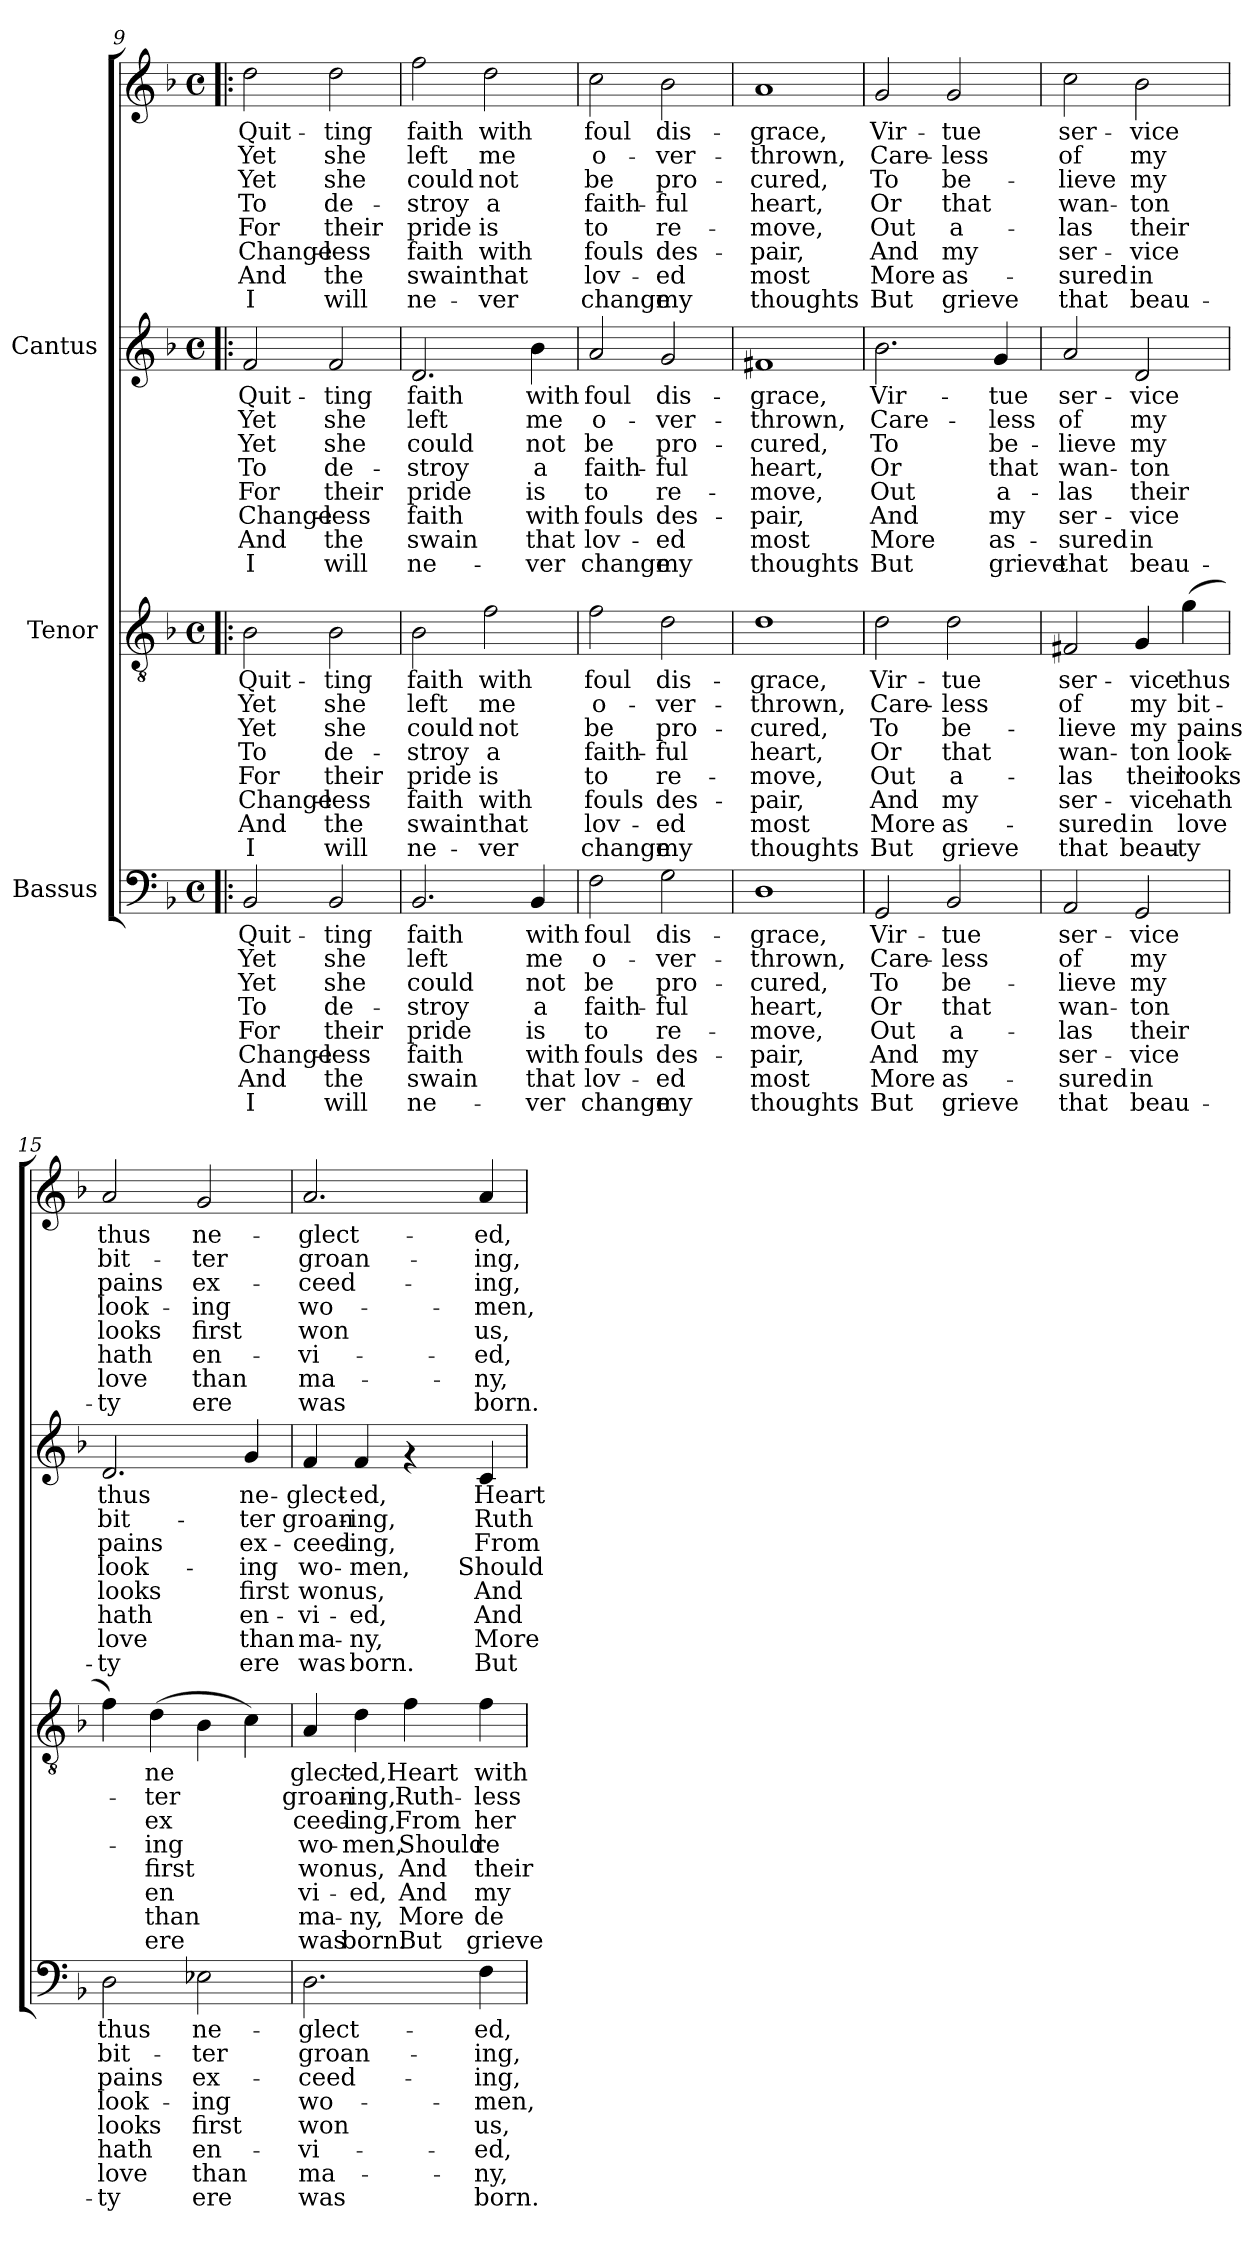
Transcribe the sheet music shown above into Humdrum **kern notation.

**kern	**text	**text	**text	**text	**text	**text	**text	**text	**kern	**text	**text	**text	**text	**text	**text	**text	**text	**kern	**text	**text	**text	**text	**text	**text	**text	**text	**kern	**text	**text	**text	**text	**text	**text	**text	**text
*part3	*part3	*part3	*part3	*part3	*part3	*part3	*part3	*part3	*part2	*part2	*part2	*part2	*part2	*part2	*part2	*part2	*part2	*part1	*part1	*part1	*part1	*part1	*part1	*part1	*part1	*part1	*part1	*part1	*part1	*part1	*part1	*part1	*part1	*part1	*part1
*staff4	*staff4	*staff4	*staff4	*staff4	*staff4	*staff4	*staff4	*staff4	*staff3	*staff3	*staff3	*staff3	*staff3	*staff3	*staff3	*staff3	*staff3	*staff2	*staff2	*staff2	*staff2	*staff2	*staff2	*staff2	*staff2	*staff2	*staff1	*staff1	*staff1	*staff1	*staff1	*staff1	*staff1	*staff1	*staff1
*I"Bassus	*	*	*	*	*	*	*	*	*I"Tenor	*	*	*	*	*	*	*	*	*I"Cantus	*	*	*	*	*	*	*	*	*	*	*	*	*	*	*	*	*
*clefF4	*	*	*	*	*	*	*	*	*clefGv2	*	*	*	*	*	*	*	*	*clefG2	*	*	*	*	*	*	*	*	*clefG2	*	*	*	*	*	*	*	*
*k[b-]	*	*	*	*	*	*	*	*	*k[b-]	*	*	*	*	*	*	*	*	*k[b-]	*	*	*	*	*	*	*	*	*k[b-]	*	*	*	*	*	*	*	*
*F:	*	*	*	*	*	*	*	*	*F:	*	*	*	*	*	*	*	*	*F:	*	*	*	*	*	*	*	*	*F:	*	*	*	*	*	*	*	*
*M4/4	*	*	*	*	*	*	*	*	*M4/4	*	*	*	*	*	*	*	*	*M4/4	*	*	*	*	*	*	*	*	*M4/4	*	*	*	*	*	*	*	*
*met(c)	*	*	*	*	*	*	*	*	*met(c)	*	*	*	*	*	*	*	*	*met(c)	*	*	*	*	*	*	*	*	*met(c)	*	*	*	*	*	*	*	*
=9!|:	=9!|:	=9!|:	=9!|:	=9!|:	=9!|:	=9!|:	=9!|:	=9!|:	=9!|:	=9!|:	=9!|:	=9!|:	=9!|:	=9!|:	=9!|:	=9!|:	=9!|:	=9!|:	=9!|:	=9!|:	=9!|:	=9!|:	=9!|:	=9!|:	=9!|:	=9!|:	=9!|:	=9!|:	=9!|:	=9!|:	=9!|:	=9!|:	=9!|:	=9!|:	=9!|:
!	!LO:LY:b:cj	!LO:LY:b:cj	!LO:LY:b:cj	!LO:LY:b:cj	!LO:LY:b:cj	!LO:LY:b:cj	!LO:LY:b:cj	!LO:LY:b:cj	!	!LO:LY:b:cj	!LO:LY:b:cj	!LO:LY:b:cj	!LO:LY:b:cj	!LO:LY:b:cj	!LO:LY:b:cj	!LO:LY:b:cj	!LO:LY:b:cj	!	!LO:LY:b:cj	!LO:LY:b:cj	!LO:LY:b:cj	!LO:LY:b:cj	!LO:LY:b:cj	!LO:LY:b:cj	!LO:LY:b:cj	!LO:LY:b:cj	!	!LO:LY:b:cj	!LO:LY:b:cj	!LO:LY:b:cj	!LO:LY:b:cj	!LO:LY:b:cj	!LO:LY:b:cj	!LO:LY:b:cj	!LO:LY:b:cj
2BB-/	Quit-	-Yet	Yet	To	For	Change-	-And	I	2B-\	Quit-	-Yet	Yet	To	For	Change-	-And	I	2f/	Quit-	-Yet	Yet	To	For	Change-	-And	I	2dd\	Quit-	-Yet	Yet	To	For	Change-	-And	I
!	!LO:LY:b:cj	!LO:LY:b:cj	!LO:LY:b:cj	!LO:LY:b:cj	!LO:LY:b:cj	!LO:LY:b:cj	!LO:LY:b:cj	!LO:LY:b:cj	!	!LO:LY:b:cj	!LO:LY:b:cj	!LO:LY:b:cj	!LO:LY:b:cj	!LO:LY:b:cj	!LO:LY:b:cj	!LO:LY:b:cj	!LO:LY:b:cj	!	!LO:LY:b:cj	!LO:LY:b:cj	!LO:LY:b:cj	!LO:LY:b:cj	!LO:LY:b:cj	!LO:LY:b:cj	!LO:LY:b:cj	!LO:LY:b:cj	!	!LO:LY:b:cj	!LO:LY:b:cj	!LO:LY:b:cj	!LO:LY:b:cj	!LO:LY:b:cj	!LO:LY:b:cj	!LO:LY:b:cj	!LO:LY:b:cj
2BB-/	ting	she	she	de-	-their	less	the	will	2B-\	ting	she	she	de-	-their	less	the	will	2f/	ting	she	she	de-	-their	less	the	will	2dd\	ting	she	she	de-	-their	less	the	will
=10	=10	=10	=10	=10	=10	=10	=10	=10	=10	=10	=10	=10	=10	=10	=10	=10	=10	=10	=10	=10	=10	=10	=10	=10	=10	=10	=10	=10	=10	=10	=10	=10	=10	=10	=10
!	!LO:LY:b:cj	!LO:LY:b:cj	!LO:LY:b:cj	!LO:LY:b:cj	!LO:LY:b:cj	!LO:LY:b:cj	!LO:LY:b:cj	!LO:LY:b:cj	!	!LO:LY:b:cj	!LO:LY:b:cj	!LO:LY:b:cj	!LO:LY:b:cj	!LO:LY:b:cj	!LO:LY:b:cj	!LO:LY:b:cj	!LO:LY:b:cj	!	!LO:LY:b:cj	!LO:LY:b:cj	!LO:LY:b:cj	!LO:LY:b:cj	!LO:LY:b:cj	!LO:LY:b:cj	!LO:LY:b:cj	!LO:LY:b:cj	!	!LO:LY:b:cj	!LO:LY:b:cj	!LO:LY:b:cj	!LO:LY:b:cj	!LO:LY:b:cj	!LO:LY:b:cj	!LO:LY:b:cj	!LO:LY:b:cj
2.BB-/	faith	left	could	stroy	pride	faith	swain	ne-	2B-\	faith	left	could	stroy	pride	faith	swain	ne-	2.d/	faith	left	could	stroy	pride	faith	swain	ne-	2ff\	faith	left	could	stroy	pride	faith	swain	ne-
!	!	!	!	!	!	!	!	!	!	!LO:LY:b:cj	!LO:LY:b:cj	!LO:LY:b:cj	!LO:LY:b:cj	!LO:LY:b:cj	!LO:LY:b:cj	!LO:LY:b:cj	!LO:LY:b:cj	!	!	!	!	!	!	!	!	!	!	!LO:LY:b:cj	!LO:LY:b:cj	!LO:LY:b:cj	!LO:LY:b:cj	!LO:LY:b:cj	!LO:LY:b:cj	!LO:LY:b:cj	!LO:LY:b:cj
.	.	.	.	.	.	.	.	.	2f\	-with	me	not	a	is	with	that	ver	.	.	.	.	.	.	.	.	.	2dd\	-with	me	not	a	is	with	that	ver
!	!LO:LY:b:cj	!LO:LY:b:cj	!LO:LY:b:cj	!LO:LY:b:cj	!LO:LY:b:cj	!LO:LY:b:cj	!LO:LY:b:cj	!LO:LY:b:cj	!	!	!	!	!	!	!	!	!	!	!LO:LY:b:cj	!LO:LY:b:cj	!LO:LY:b:cj	!LO:LY:b:cj	!LO:LY:b:cj	!LO:LY:b:cj	!LO:LY:b:cj	!LO:LY:b:cj	!	!	!	!	!	!	!	!	!
4BB-/	-with	me	not	a	is	with	that	ver	.	.	.	.	.	.	.	.	.	4b-\	-with	me	not	a	is	with	that	ver	.	.	.	.	.	.	.	.	.
=11	=11	=11	=11	=11	=11	=11	=11	=11	=11	=11	=11	=11	=11	=11	=11	=11	=11	=11	=11	=11	=11	=11	=11	=11	=11	=11	=11	=11	=11	=11	=11	=11	=11	=11	=11
!	!LO:LY:b:cj	!LO:LY:b:cj	!LO:LY:b:cj	!LO:LY:b:cj	!LO:LY:b:cj	!LO:LY:b:cj	!LO:LY:b:cj	!LO:LY:b:cj	!	!LO:LY:b:cj	!LO:LY:b:cj	!LO:LY:b:cj	!LO:LY:b:cj	!LO:LY:b:cj	!LO:LY:b:cj	!LO:LY:b:cj	!LO:LY:b:cj	!	!LO:LY:b:cj	!LO:LY:b:cj	!LO:LY:b:cj	!LO:LY:b:cj	!LO:LY:b:cj	!LO:LY:b:cj	!LO:LY:b:cj	!LO:LY:b:cj	!	!LO:LY:b:cj	!LO:LY:b:cj	!LO:LY:b:cj	!LO:LY:b:cj	!LO:LY:b:cj	!LO:LY:b:cj	!LO:LY:b:cj	!LO:LY:b:cj
2F\	foul	o-	-be	faith-	-to	fouls	lov-	-change	2f\	foul	o-	-be	faith-	-to	fouls	lov-	-change	2a/	foul	o-	-be	faith-	-to	fouls	lov-	-change	2cc\	foul	o-	-be	faith-	-to	fouls	lov-	-change
!	!LO:LY:b:cj	!LO:LY:b:cj	!LO:LY:b:cj	!LO:LY:b:cj	!LO:LY:b:cj	!LO:LY:b:cj	!LO:LY:b:cj	!LO:LY:b:cj	!	!LO:LY:b:cj	!LO:LY:b:cj	!LO:LY:b:cj	!LO:LY:b:cj	!LO:LY:b:cj	!LO:LY:b:cj	!LO:LY:b:cj	!LO:LY:b:cj	!	!LO:LY:b:cj	!LO:LY:b:cj	!LO:LY:b:cj	!LO:LY:b:cj	!LO:LY:b:cj	!LO:LY:b:cj	!LO:LY:b:cj	!LO:LY:b:cj	!	!LO:LY:b:cj	!LO:LY:b:cj	!LO:LY:b:cj	!LO:LY:b:cj	!LO:LY:b:cj	!LO:LY:b:cj	!LO:LY:b:cj	!LO:LY:b:cj
2G\	dis-	-ver-	-pro-	-ful	re-	-des-	-ed	my	2d\	dis-	-ver-	-pro-	-ful	re-	-des-	-ed	my	2g/	dis-	-ver-	-pro-	-ful	re-	-des-	-ed	my	2b-\	dis-	-ver-	-pro-	-ful	re-	-des-	-ed	my
=12	=12	=12	=12	=12	=12	=12	=12	=12	=12	=12	=12	=12	=12	=12	=12	=12	=12	=12	=12	=12	=12	=12	=12	=12	=12	=12	=12	=12	=12	=12	=12	=12	=12	=12	=12
!	!LO:LY:b:cj	!LO:LY:b:cj	!LO:LY:b:cj	!LO:LY:b:cj	!LO:LY:b:cj	!LO:LY:b:cj	!LO:LY:b:cj	!LO:LY:b:cj	!	!LO:LY:b:cj	!LO:LY:b:cj	!LO:LY:b:cj	!LO:LY:b:cj	!LO:LY:b:cj	!LO:LY:b:cj	!LO:LY:b:cj	!LO:LY:b:cj	!	!LO:LY:b:cj	!LO:LY:b:cj	!LO:LY:b:cj	!LO:LY:b:cj	!LO:LY:b:cj	!LO:LY:b:cj	!LO:LY:b:cj	!LO:LY:b:cj	!	!LO:LY:b:cj	!LO:LY:b:cj	!LO:LY:b:cj	!LO:LY:b:cj	!LO:LY:b:cj	!LO:LY:b:cj	!LO:LY:b:cj	!LO:LY:b:cj
1D	grace,	thrown,	cured,	heart,	move,	pair,	most	thoughts	1d	grace,	thrown,	cured,	heart,	move,	pair,	most	thoughts	1f#X	grace,	thrown,	cured,	heart,	move,	pair,	most	thoughts	1a	grace,	thrown,	cured,	heart,	move,	pair,	most	thoughts
=13	=13	=13	=13	=13	=13	=13	=13	=13	=13	=13	=13	=13	=13	=13	=13	=13	=13	=13	=13	=13	=13	=13	=13	=13	=13	=13	=13	=13	=13	=13	=13	=13	=13	=13	=13
!	!LO:LY:b:cj	!LO:LY:b:cj	!LO:LY:b:cj	!LO:LY:b:cj	!LO:LY:b:cj	!LO:LY:b:cj	!LO:LY:b:cj	!LO:LY:b:cj	!	!LO:LY:b:cj	!LO:LY:b:cj	!LO:LY:b:cj	!LO:LY:b:cj	!LO:LY:b:cj	!LO:LY:b:cj	!LO:LY:b:cj	!LO:LY:b:cj	!	!LO:LY:b:cj	!LO:LY:b:cj	!LO:LY:b:cj	!LO:LY:b:cj	!LO:LY:b:cj	!LO:LY:b:cj	!LO:LY:b:cj	!LO:LY:b:cj	!	!LO:LY:b:cj	!LO:LY:b:cj	!LO:LY:b:cj	!LO:LY:b:cj	!LO:LY:b:cj	!LO:LY:b:cj	!LO:LY:b:cj	!LO:LY:b:cj
2GG/	Vir-	-Care-	-To	Or	Out	And	More	But	2d\	Vir-	-Care-	-To	Or	Out	And	More	But	2.b-\	Vir-	-Care-	-To	Or	Out	And	More	But	2g/	Vir-	-Care-	-To	Or	Out	And	More	But
!	!LO:LY:b:cj	!LO:LY:b:cj	!LO:LY:b:cj	!LO:LY:b:cj	!LO:LY:b:cj	!LO:LY:b:cj	!LO:LY:b:cj	!LO:LY:b:cj	!	!LO:LY:b:cj	!LO:LY:b:cj	!LO:LY:b:cj	!LO:LY:b:cj	!LO:LY:b:cj	!LO:LY:b:cj	!LO:LY:b:cj	!LO:LY:b:cj	!	!	!	!	!	!	!	!	!	!	!LO:LY:b:cj	!LO:LY:b:cj	!LO:LY:b:cj	!LO:LY:b:cj	!LO:LY:b:cj	!LO:LY:b:cj	!LO:LY:b:cj	!LO:LY:b:cj
2BB-/	tue	less	be-	-that	a-	-my	as-	-grieve	2d\	tue	less	be-	-that	a-	-my	as-	-grieve	.	.	.	.	.	.	.	.	.	2g/	tue	less	be-	-that	a-	-my	as-	-grieve
!	!	!	!	!	!	!	!	!	!	!	!	!	!	!	!	!	!	!	!LO:LY:b:cj	!LO:LY:b:cj	!LO:LY:b:cj	!LO:LY:b:cj	!LO:LY:b:cj	!LO:LY:b:cj	!LO:LY:b:cj	!LO:LY:b:cj	!	!	!	!	!	!	!	!	!
.	.	.	.	.	.	.	.	.	.	.	.	.	.	.	.	.	.	4g/	tue	less	be-	-that	a-	-my	as-	-grieve	.	.	.	.	.	.	.	.	.
!!LO:PB:g=z
=14	=14	=14	=14	=14	=14	=14	=14	=14	=14	=14	=14	=14	=14	=14	=14	=14	=14	=14	=14	=14	=14	=14	=14	=14	=14	=14	=14	=14	=14	=14	=14	=14	=14	=14	=14
!	!LO:LY:b:cj	!LO:LY:b:cj	!LO:LY:b:cj	!LO:LY:b:cj	!LO:LY:b:cj	!LO:LY:b:cj	!LO:LY:b:cj	!LO:LY:b:cj	!	!LO:LY:b:cj	!LO:LY:b:cj	!LO:LY:b:cj	!LO:LY:b:cj	!LO:LY:b:cj	!LO:LY:b:cj	!LO:LY:b:cj	!LO:LY:b:cj	!	!LO:LY:b:cj	!LO:LY:b:cj	!LO:LY:b:cj	!LO:LY:b:cj	!LO:LY:b:cj	!LO:LY:b:cj	!LO:LY:b:cj	!LO:LY:b:cj	!	!LO:LY:b:cj	!LO:LY:b:cj	!LO:LY:b:cj	!LO:LY:b:cj	!LO:LY:b:cj	!LO:LY:b:cj	!LO:LY:b:cj	!LO:LY:b:cj
2AA/	ser-	-of	lieve	wan-	-las	ser-	-sured	that	2F#X/	ser-	-of	lieve	wan-	-las	ser-	-sured	that	2a/	-ser-	-of	lieve	wan-	-las	ser-	-sured	that	2cc\	ser-	-of	lieve	wan-	-las	ser-	-sured	that
!	!LO:LY:b:cj	!LO:LY:b:cj	!LO:LY:b:cj	!LO:LY:b:cj	!LO:LY:b:cj	!LO:LY:b:cj	!LO:LY:b:cj	!LO:LY:b:cj	!	!LO:LY:b:cj	!LO:LY:b:cj	!LO:LY:b:cj	!LO:LY:b:cj	!LO:LY:b:cj	!LO:LY:b:cj	!LO:LY:b:cj	!LO:LY:b:cj	!	!LO:LY:b:cj	!LO:LY:b:cj	!LO:LY:b:cj	!LO:LY:b:cj	!LO:LY:b:cj	!LO:LY:b:cj	!LO:LY:b:cj	!LO:LY:b:cj	!	!LO:LY:b:cj	!LO:LY:b:cj	!LO:LY:b:cj	!LO:LY:b:cj	!LO:LY:b:cj	!LO:LY:b:cj	!LO:LY:b:cj	!LO:LY:b:cj
2GG/	vice	my	my	ton	their	vice	in	beau-	4G/	vice	my	my	ton	their	vice	in	beau-	2d/	vice	my	my	ton	their	vice	in	beau-	2b-\	vice	my	my	ton	their	vice	in	beau-
!	!	!	!	!	!	!	!	!	!	!LO:LY:b:cj	!LO:LY:b:cj	!LO:LY:b:cj	!LO:LY:b:cj	!LO:LY:b:cj	!LO:LY:b:cj	!LO:LY:b:cj	!LO:LY:b:cj	!	!	!	!	!	!	!	!	!	!	!	!	!	!	!	!	!	!
.	.	.	.	.	.	.	.	.	(>4g\	-thus	bit-	-pains	look-	-looks	hath	love	ty	.	.	.	.	.	.	.	.	.	.	.	.	.	.	.	.	.	.
=15	=15	=15	=15	=15	=15	=15	=15	=15	=15	=15	=15	=15	=15	=15	=15	=15	=15	=15	=15	=15	=15	=15	=15	=15	=15	=15	=15	=15	=15	=15	=15	=15	=15	=15	=15
!	!LO:LY:b:cj	!LO:LY:b:cj	!LO:LY:b:cj	!LO:LY:b:cj	!LO:LY:b:cj	!LO:LY:b:cj	!LO:LY:b:cj	!LO:LY:b:cj	!	!LO:LY:b:cj	!LO:LY:b:cj	!LO:LY:b:cj	!LO:LY:b:cj	!LO:LY:b:cj	!LO:LY:b:cj	!LO:LY:b:cj	!LO:LY:b:cj	!	!LO:LY:b:cj	!LO:LY:b:cj	!LO:LY:b:cj	!LO:LY:b:cj	!LO:LY:b:cj	!LO:LY:b:cj	!LO:LY:b:cj	!LO:LY:b:cj	!	!LO:LY:b:cj	!LO:LY:b:cj	!LO:LY:b:cj	!LO:LY:b:cj	!LO:LY:b:cj	!LO:LY:b:cj	!LO:LY:b:cj	!LO:LY:b:cj
2D\	-thus	bit-	-pains	look-	-looks	hath	love	ty	4f\)	.	.	.	.	.	.	.	.	2.d/	thus	bit-	-pains	look-	-looks	hath	love	ty	2a/	-thus	bit-	-pains	look-	-looks	hath	love	ty
!	!	!	!	!	!	!	!	!	!	!LO:LY:b:cj	!LO:LY:b:cj	!LO:LY:b:cj	!LO:LY:b:cj	!LO:LY:b:cj	!LO:LY:b:cj	!LO:LY:b:cj	!LO:LY:b:cj	!	!	!	!	!	!	!	!	!	!	!	!	!	!	!	!	!	!
.	.	.	.	.	.	.	.	.	(>4d\	ne-	-ter	ex-	-ing	first	en-	-than	ere	.	.	.	.	.	.	.	.	.	.	.	.	.	.	.	.	.	.
!	!LO:LY:b:cj	!LO:LY:b:cj	!LO:LY:b:cj	!LO:LY:b:cj	!LO:LY:b:cj	!LO:LY:b:cj	!LO:LY:b:cj	!LO:LY:b:cj	!	!LO:LY:b:cj	!LO:LY:b:cj	!LO:LY:b:cj	!LO:LY:b:cj	!LO:LY:b:cj	!LO:LY:b:cj	!LO:LY:b:cj	!LO:LY:b:cj	!	!	!	!	!	!	!	!	!	!	!LO:LY:b:cj	!LO:LY:b:cj	!LO:LY:b:cj	!LO:LY:b:cj	!LO:LY:b:cj	!LO:LY:b:cj	!LO:LY:b:cj	!LO:LY:b:cj
2E-X\	ne-	-ter	ex-	-ing	first	en-	-than	ere	4B-\	-	-	-	-	.	-	-	.	.	.	.	.	.	.	.	.	.	2g/	ne-	-ter	ex-	-ing	first	en-	-than	ere
!	!	!	!	!	!	!	!	!	!	!LO:LY:b:cj	!LO:LY:b:cj	!LO:LY:b:cj	!LO:LY:b:cj	!LO:LY:b:cj	!LO:LY:b:cj	!LO:LY:b:cj	!LO:LY:b:cj	!	!LO:LY:b:cj	!LO:LY:b:cj	!LO:LY:b:cj	!LO:LY:b:cj	!LO:LY:b:cj	!LO:LY:b:cj	!LO:LY:b:cj	!LO:LY:b:cj	!	!	!	!	!	!	!	!	!
.	.	.	.	.	.	.	.	.	4c\)	-	-	-	-	.	-	-	.	4g/	ne-	-ter	ex-	-ing	first	en-	-than	ere	.	.	.	.	.	.	.	.	.
=16	=16	=16	=16	=16	=16	=16	=16	=16	=16	=16	=16	=16	=16	=16	=16	=16	=16	=16	=16	=16	=16	=16	=16	=16	=16	=16	=16	=16	=16	=16	=16	=16	=16	=16	=16
!	!LO:LY:b:cj	!LO:LY:b:cj	!LO:LY:b:cj	!LO:LY:b:cj	!LO:LY:b:cj	!LO:LY:b:cj	!LO:LY:b:cj	!LO:LY:b:cj	!	!LO:LY:b:cj	!LO:LY:b:cj	!LO:LY:b:cj	!LO:LY:b:cj	!LO:LY:b:cj	!LO:LY:b:cj	!LO:LY:b:cj	!LO:LY:b:cj	!	!LO:LY:b:cj	!LO:LY:b:cj	!LO:LY:b:cj	!LO:LY:b:cj	!LO:LY:b:cj	!LO:LY:b:cj	!LO:LY:b:cj	!LO:LY:b:cj	!	!LO:LY:b:cj	!LO:LY:b:cj	!LO:LY:b:cj	!LO:LY:b:cj	!LO:LY:b:cj	!LO:LY:b:cj	!LO:LY:b:cj	!LO:LY:b:cj
2.D\	glect-	-groan-	-ceed-	-wo-	-won	vi-	-ma-	-was	4A/	glect-	-groan-	-ceed-	-wo-	-won	vi-	-ma-	-was	4f/	glect-	-groan-	-ceed-	-wo-	-won	vi-	-ma-	-was	2.a/	glect-	-groan-	-ceed-	-wo-	-won	vi-	-ma-	-was
!	!	!	!	!	!	!	!	!	!	!LO:LY:b:cj	!LO:LY:b:cj	!LO:LY:b:cj	!LO:LY:b:cj	!LO:LY:b:cj	!LO:LY:b:cj	!LO:LY:b:cj	!LO:LY:b:cj	!	!LO:LY:b:cj	!LO:LY:b:cj	!LO:LY:b:cj	!LO:LY:b:cj	!LO:LY:b:cj	!LO:LY:b:cj	!LO:LY:b:cj	!LO:LY:b:cj	!	!	!	!	!	!	!	!	!
.	.	.	.	.	.	.	.	.	4d\	ed,	ing,	ing,	men,	us,	ed,	ny,	born.	4f/	ed,	ing,	ing,	men,	us,	ed,	ny,	born.	.	.	.	.	.	.	.	.	.
!	!	!	!	!	!	!	!	!	!	!LO:LY:b:cj	!LO:LY:b:cj	!LO:LY:b:cj	!LO:LY:b:cj	!LO:LY:b:cj	!LO:LY:b:cj	!LO:LY:b:cj	!LO:LY:b:cj	!	!	!	!	!	!	!	!	!	!	!	!	!	!	!	!	!	!
.	.	.	.	.	.	.	.	.	4f\	Heart	Ruth-	-From	Should	And	And	More	But	4rf	.	.	.	.	.	.	.	.	.	.	.	.	.	.	.	.	.
!	!LO:LY:b:cj	!LO:LY:b:cj	!LO:LY:b:cj	!LO:LY:b:cj	!LO:LY:b:cj	!LO:LY:b:cj	!LO:LY:b:cj	!LO:LY:b:cj	!	!LO:LY:b:cj	!LO:LY:b:cj	!LO:LY:b:cj	!LO:LY:b:cj	!LO:LY:b:cj	!LO:LY:b:cj	!LO:LY:b:cj	!LO:LY:b:cj	!	!LO:LY:b:cj	!LO:LY:b:cj	!LO:LY:b:cj	!LO:LY:b:cj	!LO:LY:b:cj	!LO:LY:b:cj	!LO:LY:b:cj	!LO:LY:b:cj	!	!LO:LY:b:cj	!LO:LY:b:cj	!LO:LY:b:cj	!LO:LY:b:cj	!LO:LY:b:cj	!LO:LY:b:cj	!LO:LY:b:cj	!LO:LY:b:cj
4F\	ed,	ing,	ing,	men,	us,	ed,	ny,	born.	4f\	with	less	her	re-	-their	my	de-	-grieve	4c/	Heart	Ruth-	-From	Should	And	And	More	But	4a/	ed,	ing,	ing,	men,	us,	ed,	ny,	born.
=	=	=	=	=	=	=	=	=	=	=	=	=	=	=	=	=	=	=	=	=	=	=	=	=	=	=	=	=	=	=	=	=	=	=	=
*-	*-	*-	*-	*-	*-	*-	*-	*-	*-	*-	*-	*-	*-	*-	*-	*-	*-	*-	*-	*-	*-	*-	*-	*-	*-	*-	*-	*-	*-	*-	*-	*-	*-	*-	*-
